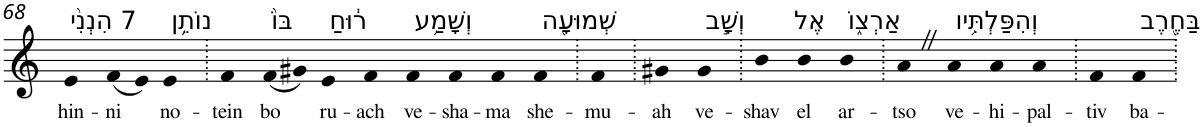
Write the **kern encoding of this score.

**kern	**text
*part1	*part1
*staff1	*staff1
*I"Piano	*
*I'Pno	*
!!LO:PB:g=z
*clefG2	*
*k[]	*
=68	=68
!LO:TX:a:t=7 הִנְנִ֨י	!
!	!LO:LY:b
4e	hin-
!	!LO:LY:b
(8f	-ni
8e)	.
!LO:TX:a:t=נוֹתֵ֥ן	!
!	!LO:LY:b
4e	no-
=69.	=69.
!	!LO:LY:b
4f	-tein
!LO:TX:a:t=בּוֹ֙	!
!	!LO:LY:b
(8f	bo
8g#X)	.
!LO:TX:a:t=ר֔וּחַ	!
!	!LO:LY:b
4e	ru-
!	!LO:LY:b
4f	-ach
!LO:TX:a:t=וְשָׁמַ֥ע	!
!	!LO:LY:b
4f	ve-
!	!LO:LY:b
4f	-sha-
!	!LO:LY:b
4f	-ma
!LO:TX:a:t=שְׁמוּעָ֖ה	!
!	!LO:LY:b
4f	she-
=70.	=70.
!	!LO:LY:b
4f	-mu-
=71.	=71.
!	!LO:LY:b
4g#X	-ah
!LO:TX:a:t=וְשָׁ֣ב	!
!	!LO:LY:b
4g#	ve-
=72.	=72.
!	!LO:LY:b
4b	-shav
!LO:TX:a:t=אֶל	!
!	!LO:LY:b
4b	el
!LO:TX:a:t=אַרְצ֑וֹ	!
!	!LO:LY:b
4b	ar-
=73.	=73.
!	!LO:LY:b
4aZ	-tso
!LO:TX:a:t=וְהִפַּלְתִּ֥יו	!
!	!LO:LY:b
4a	ve-
!	!LO:LY:b
4a	-hi-
!	!LO:LY:b
4a	-pal-
=74.	=74.
!	!LO:LY:b
4f	-tiv
!LO:TX:a:t=בַּחֶ֖רֶב	!
!	!LO:LY:b
4f	ba-
=.	=.
*-	*-
